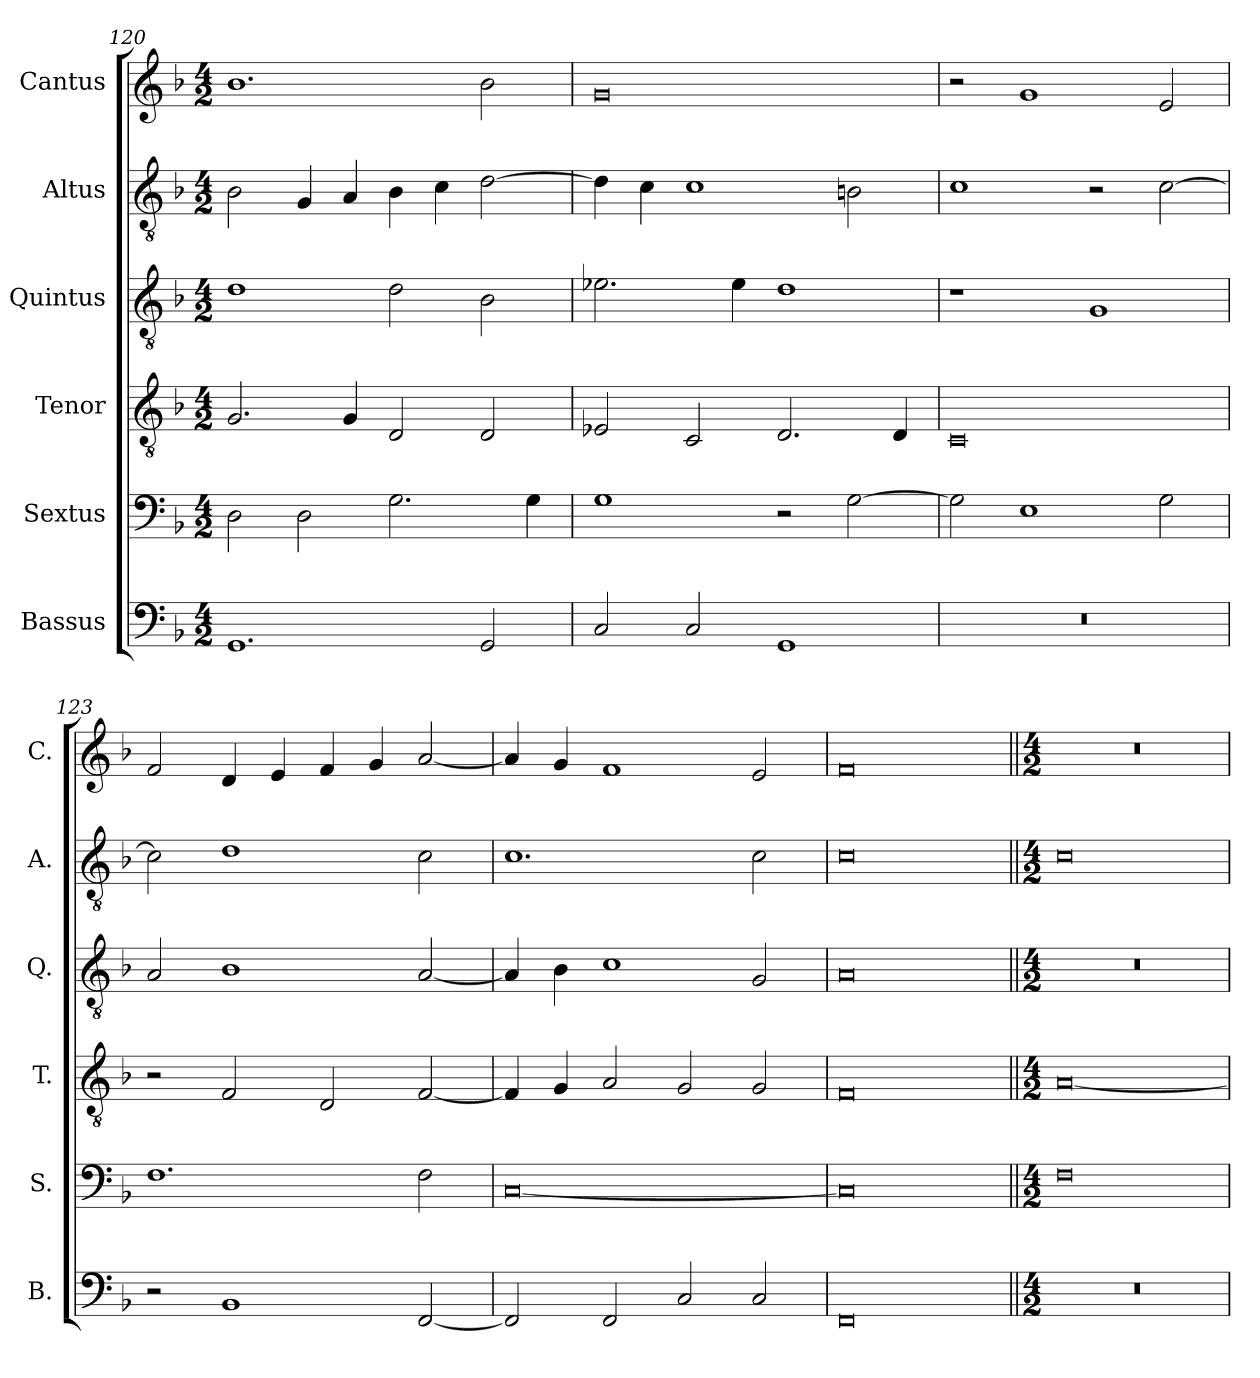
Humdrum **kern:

**kern	**kern	**kern	**kern	**kern	**kern
*part6	*part5	*part4	*part3	*part2	*part1
*staff6	*staff5	*staff4	*staff3	*staff2	*staff1
*I"Bassus	*I"Sextus	*I"Tenor	*I"Quintus	*I"Altus	*I"Cantus
*I'B.	*I'S.	*I'T.	*I'Q.	*I'A.	*I'C.
!!LO:LB:g=z
*clefF4	*clefF4	*clefGv2	*clefGv2	*clefGv2	*clefG2
*k[b-]	*k[b-]	*k[b-]	*k[b-]	*k[b-]	*k[b-]
*F:	*F:	*F:	*F:	*F:	*F:
*M4/2	*M4/2	*M4/2	*M4/2	*M4/2	*M4/2
=120	=120	=120	=120	=120	=120
1.GG	2D\	2.G/	1d	2B-\	1.b-
.	2D\	.	.	4G/	.
.	.	4G/	.	4A/	.
.	2.G\	2D/	2d\	4B-\	.
.	.	.	.	4c\	.
2GG/	.	2D/	2B-\	[2d\	2b-\
.	4G\	.	.	.	.
=121	=121	=121	=121	=121	=121
2C/	1G	2E-X/	2.e-X\	4d\]	0g
.	.	.	.	4c\	.
2C/	.	2C/	.	1c	.
.	.	.	4e-\	.	.
1GG	2r	2.D/	1d	.	.
.	[2G\	.	.	2Bn\	.
.	.	4D/	.	.	.
=122	=122	=122	=122	=122	=122
0r	2G\]	0C	1r	1c	2r
.	1E	.	.	.	1g
.	.	.	1G	2r	.
.	2G\	.	.	[2c\	2e/
=123	=123	=123	=123	=123	=123
2r	1.F	2r	2A/	2c\]	2f/
1BB-	.	2F/	1B-	1d	4d/
.	.	.	.	.	4e/
.	.	2D/	.	.	4f/
.	.	.	.	.	4g/
[2FF/	2F\	[2F/	[2A/	2c\	[2a/
=124	=124	=124	=124	=124	=124
2FF/]	[0C	4F/]	4A/]	1.c	4a/]
.	.	4G/	4B-\	.	4g/
2FF/	.	2A/	1c	.	1f
2C/	.	2G/	.	.	.
2C/	.	2G/	2G/	2c\	2e/
=125	=125	=125	=125	=125	=125
0FF	0C]	0F	0A	0c	0f
=126||	=126||	=126||	=126||	=126||	=126||
*M4/2	*M4/2	*M4/2	*M4/2	*M4/2	*M4/2
0r	0F	[0A	0r	0c	0r
=	=	=	=	=	=
*-	*-	*-	*-	*-	*-
